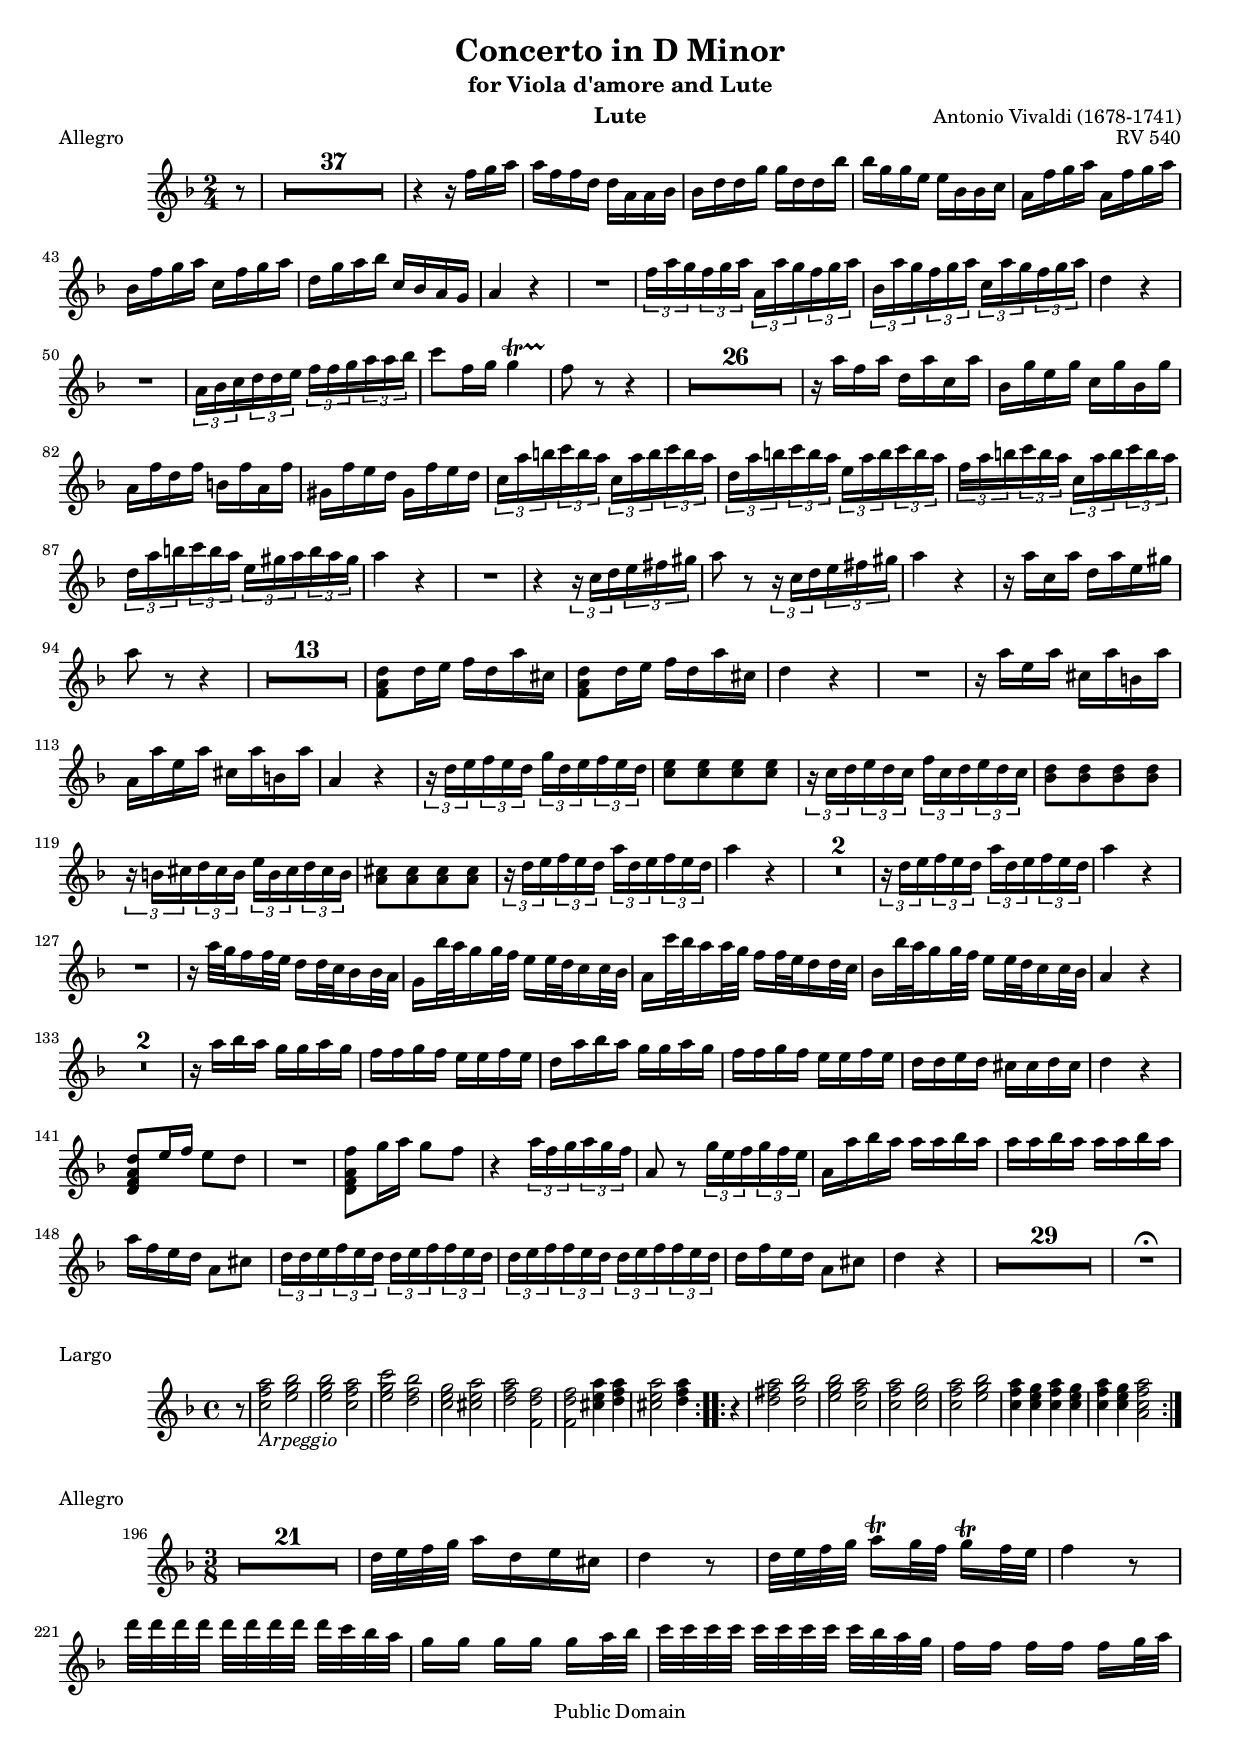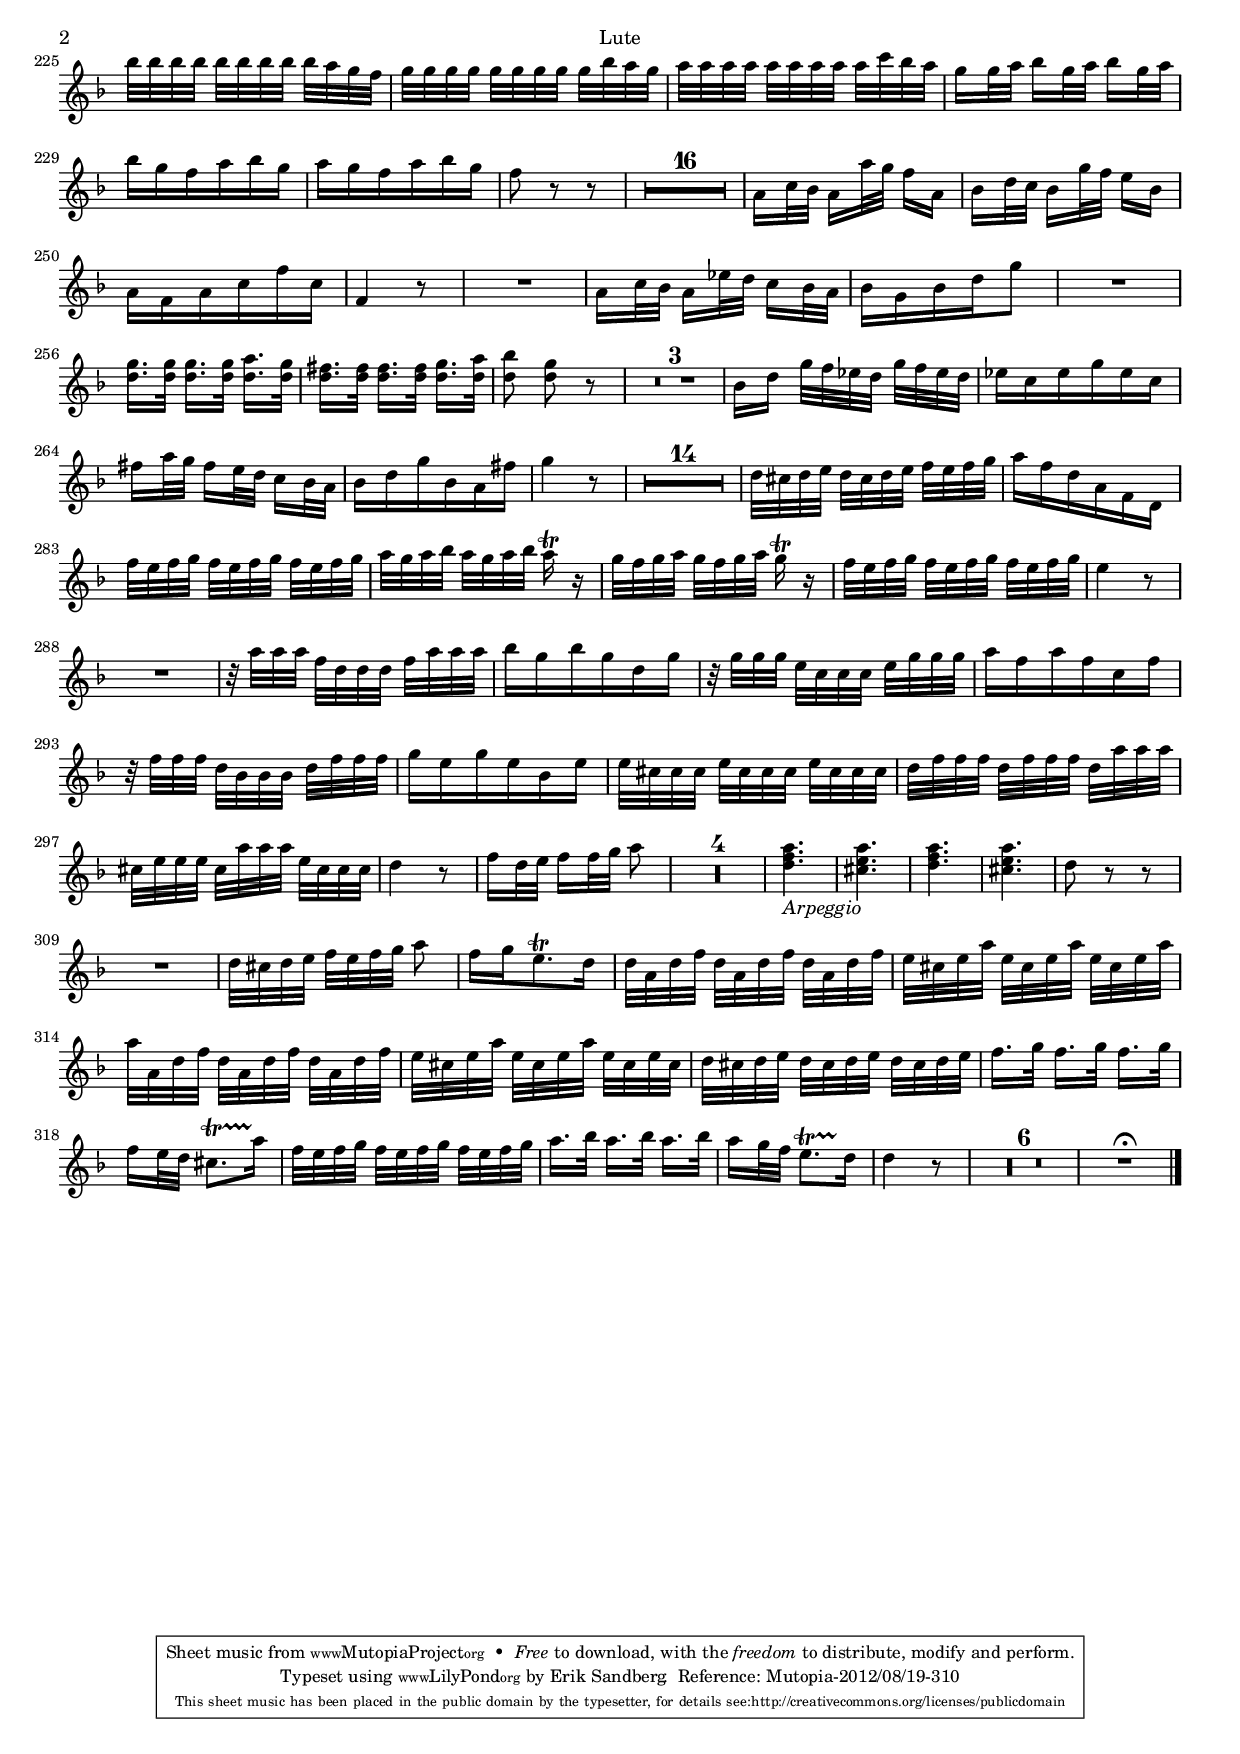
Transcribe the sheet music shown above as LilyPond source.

\version "2.14.2"
Instrument = "Lute"
\include "header.ly"
\version "2.14.2"

ILute = \relative c {
  \key f \major
  \time 2/4 
  \set Timing.beamExceptions = #'(
    (end . (
      ((1 . 8) . (4))
      ((1 . 16) . (4 4))
    )))
  \set Score.skipBars = ##t
  \set tupletSpannerDuration = #(ly:make-moment 1 8)

  \partial 8 r8 |
  R2*37 |
  % 38
  r4 r16 f''16 g a |
  % 39
  a f f d d a a bes |
  % 40
  bes d d g g d d bes' |
  % 41
  bes g g e e bes bes c |
  % 42
  a f' g a a, f' g a |
  % 43
  bes, f' g a c, f g a |
  % 44
  d, g a bes c, bes a g |
  % 45
  a4 r |
  % 46
  R2 |
  \times 2/3 {f'16 a g f g a a, a' g f g a |
  % 48
  bes, a' g f g a c, a' g f g a} |
  % 49
  d,4 r |
  % 50
  R2 |
  % 51
  \times 2/3 {a16 bes c d d e f f g a a bes} |
  % 52
  c8 f,16 g g4\startTrillSpan |
  % 53
  f8\stopTrillSpan r r4 |
  % 54
  R2*26 |
  % 80
  r16 a16 f a d, a' c, a' |
  % 81
  bes, g' e g c, g' bes, g' |
  % 82
  a, f' d f b, f' a, f' |
  % 83
  gis, f' e d gis, f' e d |
  % 84
  \times 2/3 {c16 a' b c b a c, a' b c b a |
  % 85
  d, a' b c b a e a b c b a |
  % 86
  f a b c b a c, a' b c b a |
  % 87
  d, a' b c b a e gis a b a gis} |
  % 88
  a4 r |
  % 89 
  R2 |
  % 90
  r4 \times 2/3 {r16 c, d e fis gis} |
  % 91
  a8 r \times 2/3 {r16 c, d e fis gis} |
  % 92
  a4 r |
  % 93
  r16 a16 c, a' d, a' e gis |
  % 94
  a8 r r4 |
  % 95
  R2*13 |
  % 108
  <d, a f>8 d16 e f d a' cis, |
  % 109
  <d a f>8 d16 e f d a' cis, |
  % 110
  d4 r |
  % 111 
  R2 |
  % 112
  r16 a'16 e a cis, a' b, a' |
  % 113
  a, a' e a cis, a' b, a' |
  % 114
  a,4 r |
  % 115
  \times 2/3 {r16 d e f e d g d e f e d} |
  % 116
  <e c >8<e c ><e c ><e c >|
  % 117
  \times 2/3 {r16 c d e d c f c d e d c} |
  % 118
  <d bes >8<d bes ><d bes ><d bes >|
  % 119
  \times 2/3 {r16 b cis d cis b e b cis d cis b} |
  % 120
  <cis a >8<cis a ><cis a ><cis a >|
  % 121
  \times 2/3 {r16 d e f e d a' d, e f e d} |
  % 122
  a'4 r |
  % 123
  R2*2 |
  %125
  \times 2/3 {r16 d, e f e d a' d, e f e d} |
  % 126
  a'4 r |
  % 127
  R2 |
  % 128
  r16 a32 g f16 f32 e d16 d32 c bes16 bes32 a |
  % 129
  g16 bes'32 a g16 g32 f e16 e32 d c16 c32 bes |
  % 130
  a16 c'32 bes a16 a32 g f16 f32 e d16 d32 c |
  % 131
  bes16 bes'32 a g16 g32 f e16 e32 d c16 c32 bes |
  % 132
  a4 r |
  % 133
  R2*2 |
  % 135
  r16 a'16 bes a g g a g |
  % 136
  f f g f e e f e |
  % 137
  d a' bes a g g a g |
  % 138
  f f g f e e f e |
  % 139
  d d e d cis cis d cis |
  % 140
  d4 r |
  % 141
  <d a d, f >8e16 f e8 d |
  % 142
  R2 |
  % 143
  <f a, d, f >8g16 a g8 f |
  % 144
  r4 \times 2/3 {a16 f g a g f} |
  % 145
  a,8 r \times 2/3 {g'16 e f g f e} |
  % 146
  a,16 a' bes a a a bes a |
  % 147
  a a bes a a a bes a |
  % 148
  a f e d a8 cis |
  % 149
  \times 2/3 {d16 d e f e d d e f f e d |
  % 150
  d e f f e d d e f f e d} |
  % 151
  d16 f e d a8 cis |
  % 152
  d4 r |
  % 153 
  R2*29 |
  % 182
  R2^\fermata
}

\version "2.14.2"

IILute = \relative c'' {
  \key f \major
  \time 4/4
  \repeat "volta" 2 {
  \partial 8 r8 |
  \set Score.currentBarNumber = #183
  <c f a>2_\markup{\italic "Arpeggio"} <e g bes> |
  %184
  <e g bes> <c f a> |
  %185
  <e g c> <d f bes> |
  <c e g> <cis e a> |
  %187
  <d f a> <f, d' f> |
  %188
  <f d' f> <cis' e a>4 <d f a> |
  <cis e a>2 <d f a>4
  }
  \repeat "volta" 2 {
  r4 |
  %190
  <d fis a>2 <d g bes> |
  <e g bes> <c f a> |
  %192
  <c f a> <c e g> |
  <c f a> <e g bes> |
  <c f a>4 <c e g> <c f a> <c e g> |
  <c f a> <c e g> <a c f a>2
  }
%{
  c16 f a f c f a f e g bes 
  g e g bes g |
  % 184
  e g bes g e g bes g c, f 
  a f c f a f |
  % 185
  e g c g e g c g d f bes 
  f d f bes f |
  % 186
  c e g e c e g e cis e a 
  e cis e a e |
  % 187
  d f a f d f a f f, d' f 
  d f, d' f d |
  % 188
  f, d' f d f, d' f d cis e 
  a e d f a f |
  % 189
  cis e a e cis e a e <a d, f >4
  }
  \repeat "volta" 2 {
  r4 |
  % 190
  d,16 fis a fis d fis a fis d 
  g bes g d g bes g |
  % 191
  e g bes g e g bes g c, f 
  a f c f a f |
  % 192
  c f a f c f a f c e g 
  e c e g e |
  % 193
  c f a f c f a f e g bes 
  g e g bes g |
  % 194
  c, f a f c e g e c f a 
  f c e g e |
  % 195
  c f a f c e g e <a f a, c >2^\fermata
  }
%}
}


\version "2.14.2"

IIILute = \relative c'' {
  \key f \major
  \time 3/8
  \set Timing.beamExceptions = #'(
    (end . (
      ((1 . 16) . (6))
      ((1 . 32) . (4 4 4))
    )))

  \set Score.skipBars = ##t

  \set Score.currentBarNumber = #196
  R4.*21 |
  d32 e f g a16 d, e cis |
  % 218
  d4 r8 |
  % 219
  d32 e f g a16^\trill g32 f g16^\trill f32 e |
  % 220
  f4 r8 |
  % 221
  d'32 d d d d d d d d c bes a |
  % 222
  g16 g g g g a32 bes |
  % 223
  c c c c c c c c c bes a g |
  % 224
  f16 f f f f g32 a |
  % 225
  bes bes bes bes bes bes bes bes bes a g f |
  % 226
  g g g g g g g g g bes a g |
  % 227
  a a a a a a a a a c bes a |
  % 228
  g16 g32 a bes16 g32 a bes16 g32 a |
  % 229
  bes16 g f a bes g |
  % 230
  a g f a bes g |
  % 231
  f8 r r |
  % 232
  R4.*16 |
  % 248
  a,16 c32 bes a16 a'32 g f16 a, |
  % 249
  bes d32 c bes16 g'32 f e16 bes |
  % 250
  a f a c f c |
  % 251
  f,4 r8 |
  % 252
  R4. |
  % 253
  a16 c32 bes a16 ees'32 d c16 bes32 a |
  % 254
  bes16 g bes d g8 |
  % 255
  R4. |
  % 256
  <g d >16.<g d >32<g d >16.<g d >32<a d, >16.<g d >32|
  % 257
  <fis d >16.<fis d >32<fis d >16.<fis d >32<g d >16.<a d, >32|
  % 258
  <bes d, >8<g d > r |
  % 259
  R4.*3 |
  % 262
  bes,16 d g32 f ees d g f ees d |
  % 263
  ees16 c ees g ees c |
  % 264
  fis a32 g fis16 e32 d c16 bes32 a |
  % 265
  bes16 d g bes, a fis' |
  % 266
  g4 r8 |
  % 267
  R4.*14 |
  % 281
  d32 cis d e d cis d e f e f g |
  % 282
  a16 f d a f d |
  % 283
  f'32 e f g f e f g f e f g |
  % 284
  a g a bes a g a bes a16^\trill r |
  % 285
  g32 f g a g f g a g16^\trill r |
  % 286
  f32 e f g f e f g f e f g |
  % 287
  e4 r8 |
  % 288
  R4. |
  % 289
  r32 a32 a a f d d d f a a a |
  % 290
  bes16 g bes g d g |
  % 291
  r32 g g g e c c c e g g g |
  % 292
  a16 f a f c f |
  % 293
  r32 f f f d bes bes bes d f f f |
  % 294
  g16 e g e bes e |
  % 295
  e32 cis cis cis e cis cis cis e cis cis cis |
  % 296
  d f f f d f f f d a' a a |
  % 297
  cis, e e e cis a' a a e cis cis cis |
  % 298
  d4 r8 |
  % 299
  f16 d32 e f16 f32 g a8 |
  % 300
  R4.*4 |
  % 304
  <d, f a>4._\markup{\italic "Arpeggio"} |
  <cis e a> | <d f a> | <cis e a> |
%{
  d,16 f a f d f |
  % 305
  cis e a e cis e |
  % 306
  d f a f d f |
  % 307
  cis e a e cis e |
%}
  % 308
  d8 r r |
  % 309
  R4. |
  %310
  d32 cis d e f e f g a8 |
  % 311
  f16 g e8.^\trill d16 |
  % 312
  d32 a d f d a d f d a d f |
  % 313
  e cis e a e cis e a e cis e a |
  % 314
  a a, d f d a d f d a d f |
  % 315
  e cis e a e cis e a e cis e cis |
  % 316
  d32 cis d e d cis d e d cis d e |
  % 317
  f16. g32 f16. g32 f16. g32 |
  % 318

  f16 e32 d cis8.\startTrillSpan a'16\stopTrillSpan  |
  % 319
  f32 e f g f e f g f e f g |
  % 317
  a16. bes32 a16. bes32 a16. bes32 |
  % 321
  a16 g32 f e8.\startTrillSpan d16\stopTrillSpan |
  % 322
  d4 r8 |
  % 323
  R4.*6 |
  % 329
  R4.^\fermata \bar "|."
}


#(set-global-staff-size 17)

\score {
  \context Staff=A \ILute
  \header { piece = "Allegro" opus = "RV 540" }
  \layout {}
}

\score {
  \context Staff=A \IILute
  \header { piece = "Largo" }
  \layout {}
}

\score {
  \context Staff=A \IIILute
  \header { piece = "Allegro" }
  \layout {}
}